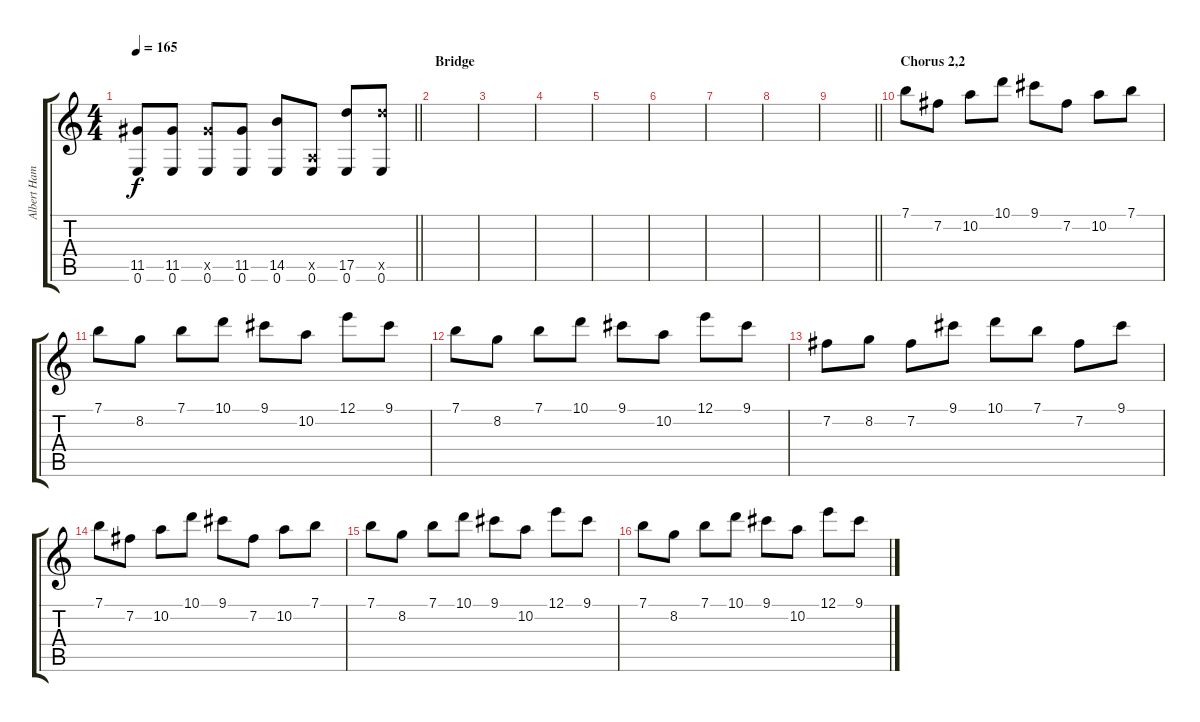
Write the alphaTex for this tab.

\track ("Albert Hammond. Jr." "Albert Ham") {instrument distortionguitar}
\staff {score tabs}
\tuning (E4 B3 G3 D3 A2 E2) {hide}
\ts (4 4)
\tempo 165
\clef g2
\barLineRight lightlight
\ks c
(11.5 0.6).8{dy f} (11.5 0.6).8 (11.5{x} 0.6).8 (11.5 0.6).8 (14.5 0.6).8 (0.5{x} 0.6).8 (17.5 0.6).8 (17.5{x} 0.6).8 |
\section ("" "Bridge")
|
|
|
|
|
|
|
\barLineRight lightlight
|
\section ("" "Chorus 2,2")
7.1.8 7.2.8 10.2.8 10.1.8 9.1.8 7.2.8 10.2.8 7.1.8 |
7.1.8 8.2.8 7.1.8 10.1.8 9.1.8 10.2.8 12.1.8 9.1.8 |
7.1.8 8.2.8 7.1.8 10.1.8 9.1.8 10.2.8 12.1.8 9.1.8 |
7.2.8 8.2.8 7.2.8 9.1.8 10.1.8 7.1.8 7.2.8 9.1.8 |
7.1.8 7.2.8 10.2.8 10.1.8 9.1.8 7.2.8 10.2.8 7.1.8 |
7.1.8 8.2.8 7.1.8 10.1.8 9.1.8 10.2.8 12.1.8 9.1.8 |
7.1.8 8.2.8 7.1.8 10.1.8 9.1.8 10.2.8 12.1.8 9.1.8
